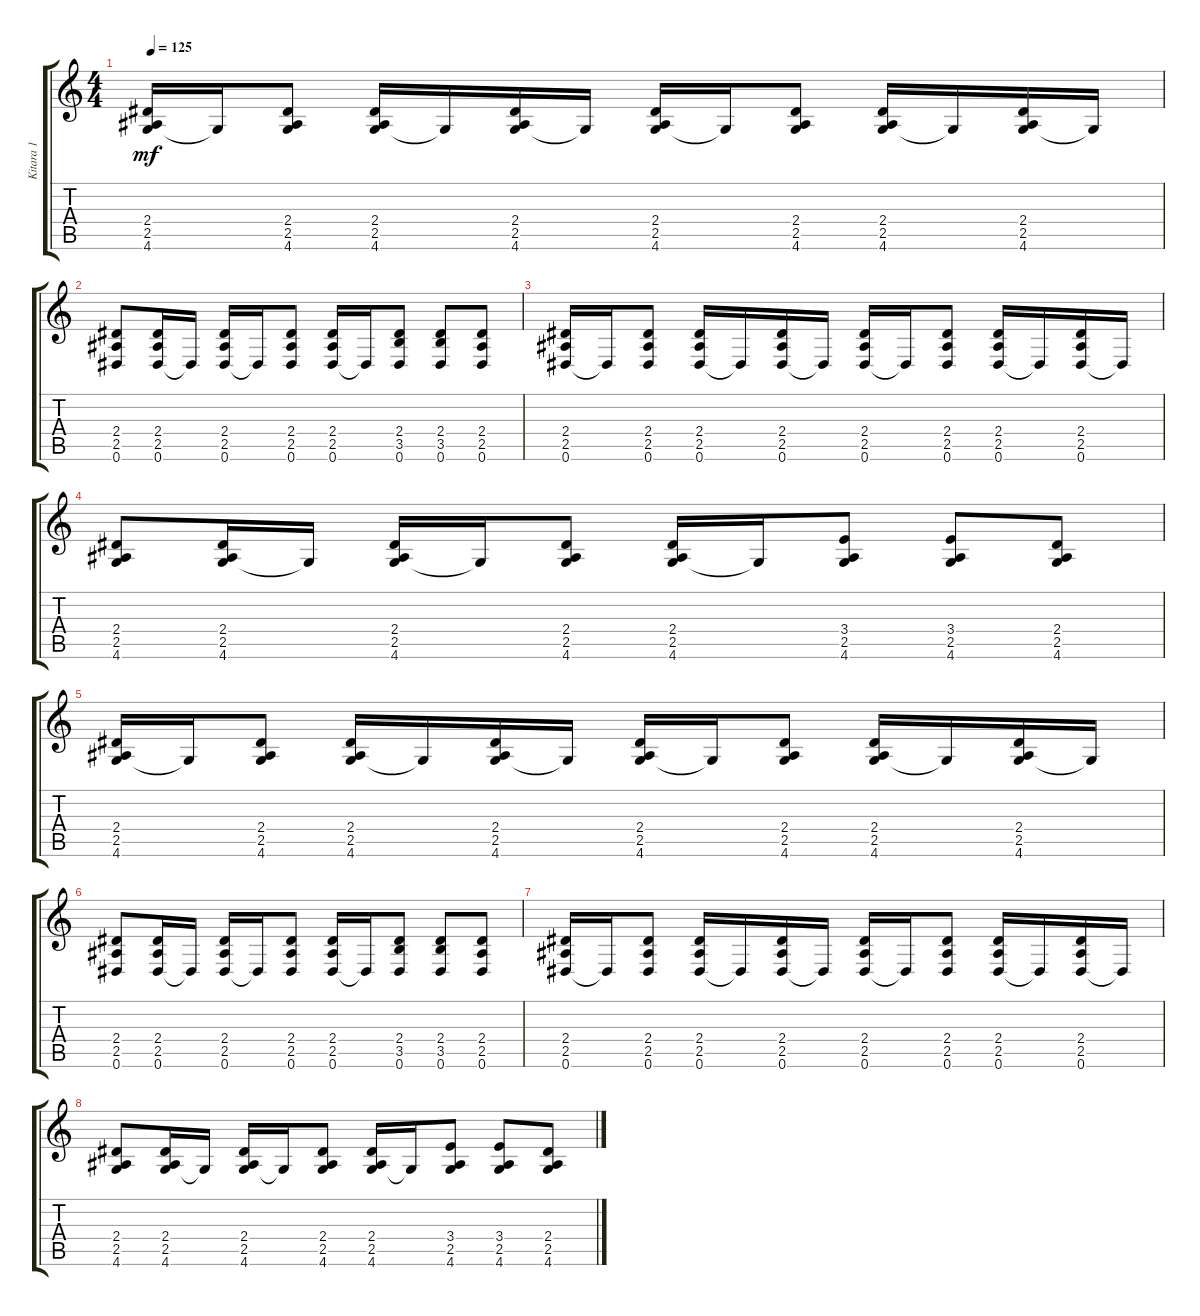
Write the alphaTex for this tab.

\track ("Kitara 1" "Kitara 1") {instrument distortionguitar}
\staff {score tabs}
\tuning (Eb4 Bb3 Gb3 Db3 Ab2 Eb2) {hide}
\ts (4 4)
\tempo 125
\clef g2
\ks c
(2.4 2.5 4.6).16{dy mf} 4.6{t}.16 (2.4 2.5 4.6).8 (2.4 2.5 4.6).16 4.6{t}.16 (2.4 2.5 4.6).16 4.6{t}.16 (2.4 2.5 4.6).16 4.6{t}.16 (2.4 2.5 4.6).8 (2.4 2.5 4.6).16 4.6{t}.16 (2.4 2.5 4.6).16 4.6{t}.16 |
(2.4 2.5 0.6).8 (2.4 2.5 0.6).16 0.6{t}.16 (2.4 2.5 0.6).16 0.6{t}.16 (2.4 2.5 0.6).8 (2.4 2.5 0.6).16 0.6{t}.16 (2.4 3.5 0.6).8 (2.4 3.5 0.6).8 (2.4 2.5 0.6).8 |
(2.4 2.5 0.6).16 0.6{t}.16 (2.4 2.5 0.6).8 (2.4 2.5 0.6).16 0.6{t}.16 (2.4 2.5 0.6).16 0.6{t}.16 (2.4 2.5 0.6).16 0.6{t}.16 (2.4 2.5 0.6).8 (2.4 2.5 0.6).16 0.6{t}.16 (2.4 2.5 0.6).16 0.6{t}.16 |
(2.4 2.5 4.6).8 (2.4 2.5 4.6).16 4.6{t}.16 (2.4 2.5 4.6).16 4.6{t}.16 (2.4 2.5 4.6).8 (2.4 2.5 4.6).16 4.6{t}.16 (3.4 2.5 4.6).8 (3.4 2.5 4.6).8 (2.4 2.5 4.6).8 |
(2.4 2.5 4.6).16 4.6{t}.16 (2.4 2.5 4.6).8 (2.4 2.5 4.6).16 4.6{t}.16 (2.4 2.5 4.6).16 4.6{t}.16 (2.4 2.5 4.6).16 4.6{t}.16 (2.4 2.5 4.6).8 (2.4 2.5 4.6).16 4.6{t}.16 (2.4 2.5 4.6).16 4.6{t}.16 |
(2.4 2.5 0.6).8 (2.4 2.5 0.6).16 0.6{t}.16 (2.4 2.5 0.6).16 0.6{t}.16 (2.4 2.5 0.6).8 (2.4 2.5 0.6).16 0.6{t}.16 (2.4 3.5 0.6).8 (2.4 3.5 0.6).8 (2.4 2.5 0.6).8 |
(2.4 2.5 0.6).16 0.6{t}.16 (2.4 2.5 0.6).8 (2.4 2.5 0.6).16 0.6{t}.16 (2.4 2.5 0.6).16 0.6{t}.16 (2.4 2.5 0.6).16 0.6{t}.16 (2.4 2.5 0.6).8 (2.4 2.5 0.6).16 0.6{t}.16 (2.4 2.5 0.6).16 0.6{t}.16 |
(2.4 2.5 4.6).8 (2.4 2.5 4.6).16 4.6{t}.16 (2.4 2.5 4.6).16 4.6{t}.16 (2.4 2.5 4.6).8 (2.4 2.5 4.6).16 4.6{t}.16 (3.4 2.5 4.6).8 (3.4 2.5 4.6).8 (2.4 2.5 4.6).8
